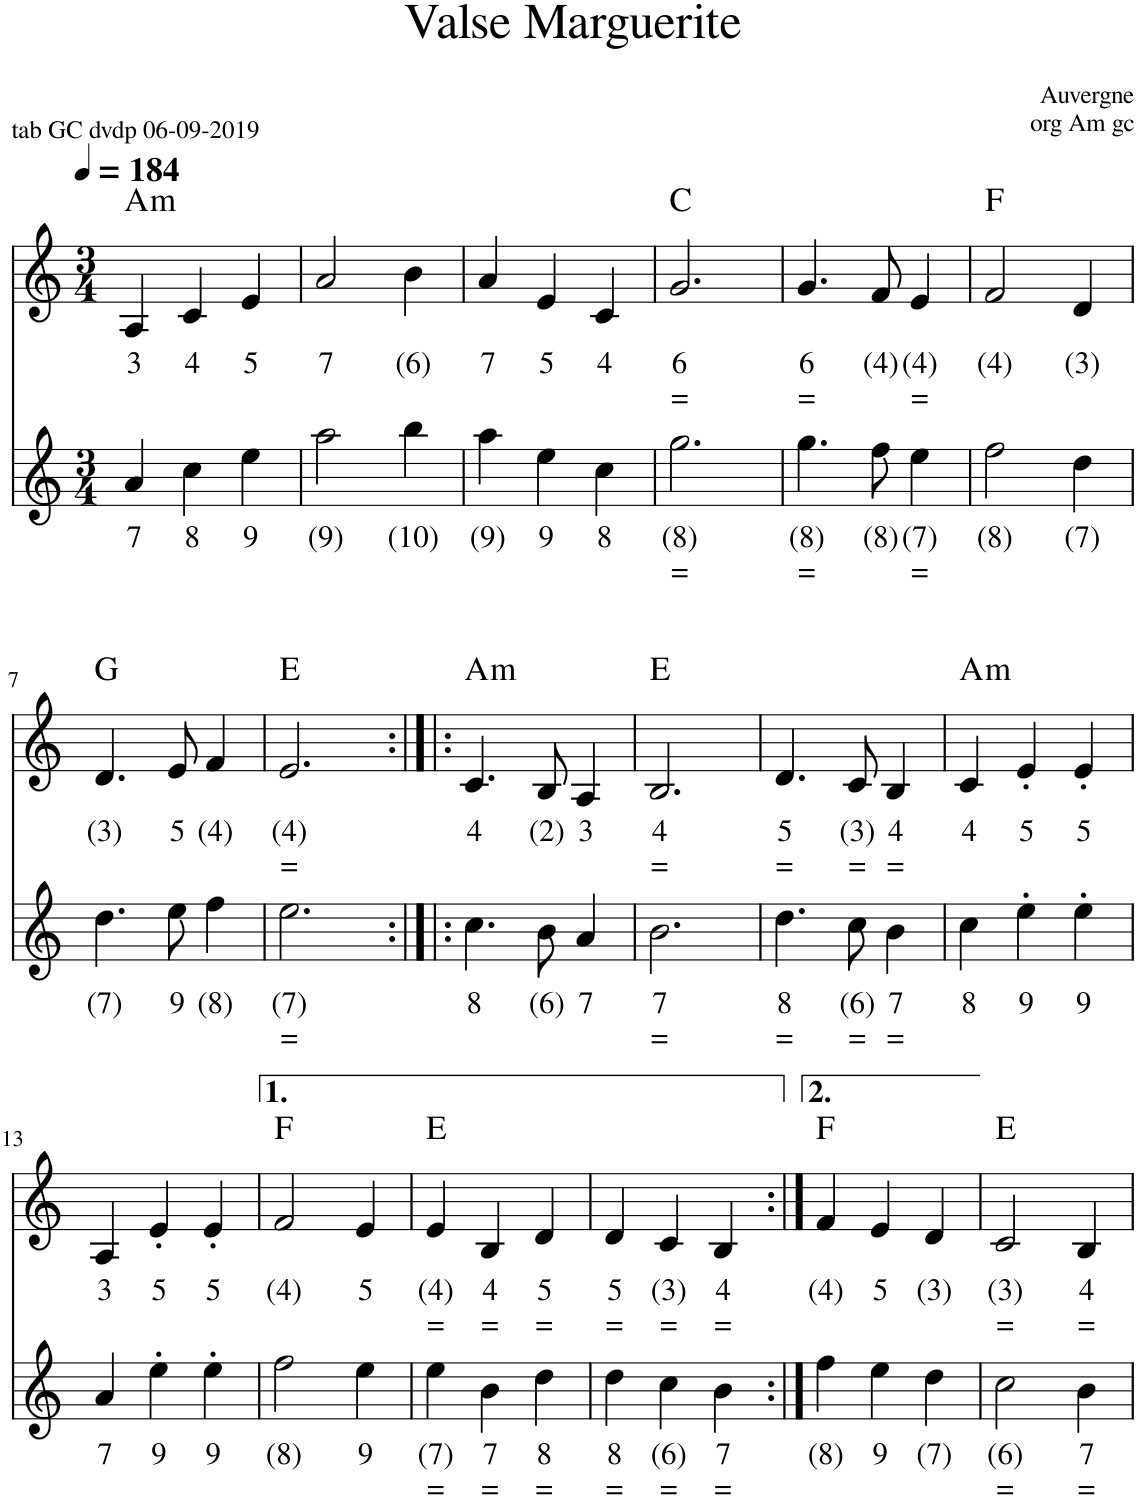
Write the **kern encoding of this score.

**kern	**text	**text	**kern	**text	**text	**harte
*part2	*part2	*part2	*part1	*part1	*part1	*part1
*staff2	*staff2	*staff2	*staff1	*staff1	*staff1	*
*I"Stem	*	*	*I"Stem	*	*	*
*clefG2	*	*	*clefG2	*	*	*
*k[]	*	*	*k[]	*	*	*
*M3/4	*	*	*M3/4	*	*	*
*MM184	*	*	*MM184	*	*	*
=1	=1	=1	=1	=1	=1	=1
!	!LO:LY:b	!	!	!LO:LY:b	!	!LO:H:kt=m
4a/	7	.	4A/	3	.	A:min
!	!LO:LY:b	!	!	!LO:LY:b	!	!
4cc\	8	.	4c/	4	.	.
!	!LO:LY:b	!	!	!LO:LY:b	!	!
4ee\	9	.	4e/	5	.	.
=2	=2	=2	=2	=2	=2	=2
!	!LO:LY:b	!	!	!LO:LY:b	!	!
2aa\	(9)	.	2a/	7	.	.
!	!LO:LY:b	!	!	!LO:LY:b	!	!
4bb\	(10)	.	4b\	(6)	.	.
=3	=3	=3	=3	=3	=3	=3
!	!LO:LY:b	!	!	!LO:LY:b	!	!
4aa\	(9)	.	4a/	7	.	.
!	!LO:LY:b	!	!	!LO:LY:b	!	!
4ee\	9	.	4e/	5	.	.
!	!LO:LY:b	!	!	!LO:LY:b	!	!
4cc\	8	.	4c/	4	.	.
=4	=4	=4	=4	=4	=4	=4
!	!LO:LY:b	!LO:LY:b	!	!LO:LY:b	!LO:LY:b	!
2.gg\	(8)	=	2.g/	6	=	C:maj
=5	=5	=5	=5	=5	=5	=5
!	!LO:LY:b	!LO:LY:b	!	!LO:LY:b	!LO:LY:b	!
4.gg\	(8)	=	4.g/	6	=	.
!	!LO:LY:b	!	!	!LO:LY:b	!	!
8ff\	(8)	.	8f/	(4)	.	.
!	!LO:LY:b	!LO:LY:b	!	!LO:LY:b	!LO:LY:b	!
4ee\	(7)	=	4e/	(4)	=	.
=6	=6	=6	=6	=6	=6	=6
!	!LO:LY:b	!	!	!LO:LY:b	!	!
2ff\	(8)	.	2f/	(4)	.	F:maj
!	!LO:LY:b	!	!	!LO:LY:b	!	!
4dd\	(7)	.	4d/	(3)	.	.
!!LO:LB:g=z
=7	=7	=7	=7	=7	=7	=7
!	!LO:LY:b	!	!	!LO:LY:b	!	!
4.dd\	(7)	.	4.d/	(3)	.	G:maj
!	!LO:LY:b	!	!	!LO:LY:b	!	!
8ee\	9	.	8e/	5	.	.
!	!LO:LY:b	!	!	!LO:LY:b	!	!
4ff\	(8)	.	4f/	(4)	.	.
=8	=8	=8	=8	=8	=8	=8
!	!LO:LY:b	!LO:LY:b	!	!LO:LY:b	!LO:LY:b	!
2.ee\	(7)	=	2.e/	(4)	=	E:maj
=9:|!|:	=9:|!|:	=9:|!|:	=9:|!|:	=9:|!|:	=9:|!|:	=9:|!|:
!	!LO:LY:b	!	!	!LO:LY:b	!	!LO:H:kt=m
4.cc\	8	.	4.c/	4	.	A:min
!	!LO:LY:b	!	!	!LO:LY:b	!	!
8b\	(6)	.	8B/	(2)	.	.
!	!LO:LY:b	!	!	!LO:LY:b	!	!
4a/	7	.	4A/	3	.	.
=10	=10	=10	=10	=10	=10	=10
!	!LO:LY:b	!LO:LY:b	!	!LO:LY:b	!LO:LY:b	!
2.b\	7	=	2.B/	4	=	E:maj
=11	=11	=11	=11	=11	=11	=11
!	!LO:LY:b	!LO:LY:b	!	!LO:LY:b	!LO:LY:b	!
4.dd\	8	=	4.d/	5	=	.
!	!LO:LY:b	!LO:LY:b	!	!LO:LY:b	!LO:LY:b	!
8cc\	(6)	=	8c/	(3)	=	.
!	!LO:LY:b	!LO:LY:b	!	!LO:LY:b	!LO:LY:b	!
4b\	7	=	4B/	4	=	.
=12	=12	=12	=12	=12	=12	=12
!	!LO:LY:b	!	!	!LO:LY:b	!	!LO:H:kt=m
4cc\	8	.	4c/	4	.	A:min
!	!LO:LY:b	!	!	!LO:LY:b	!	!
4ee'\	9	.	4e'/	5	.	.
!	!LO:LY:b	!	!	!LO:LY:b	!	!
4ee'\	9	.	4e'/	5	.	.
!!LO:LB:g=z
=13	=13	=13	=13	=13	=13	=13
!	!LO:LY:b	!	!	!LO:LY:b	!	!
4a/	7	.	4A/	3	.	.
!	!LO:LY:b	!	!	!LO:LY:b	!	!
4ee'\	9	.	4e'/	5	.	.
!	!LO:LY:b	!	!	!LO:LY:b	!	!
4ee'\	9	.	4e'/	5	.	.
=14	=14	=14	=14	=14	=14	=14
!	!LO:LY:b	!	!	!LO:LY:b	!	!
2ff\	(8)	.	2f/	(4)	.	F:maj
!	!LO:LY:b	!	!	!LO:LY:b	!	!
4ee\	9	.	4e/	5	.	.
=15	=15	=15	=15	=15	=15	=15
!	!LO:LY:b	!LO:LY:b	!	!LO:LY:b	!LO:LY:b	!
4ee\	(7)	=	4e/	(4)	=	E:maj
!	!LO:LY:b	!LO:LY:b	!	!LO:LY:b	!LO:LY:b	!
4b\	7	=	4B/	4	=	.
!	!LO:LY:b	!LO:LY:b	!	!LO:LY:b	!LO:LY:b	!
4dd\	8	=	4d/	5	=	.
=16	=16	=16	=16	=16	=16	=16
!	!LO:LY:b	!LO:LY:b	!	!LO:LY:b	!LO:LY:b	!
4dd\	8	=	4d/	5	=	.
!	!LO:LY:b	!LO:LY:b	!	!LO:LY:b	!LO:LY:b	!
4cc\	(6)	=	4c/	(3)	=	.
!	!LO:LY:b	!LO:LY:b	!	!LO:LY:b	!LO:LY:b	!
4b\	7	=	4B/	4	=	.
=17:|!	=17:|!	=17:|!	=17:|!	=17:|!	=17:|!	=17:|!
!	!LO:LY:b	!	!	!LO:LY:b	!	!
4ff\	(8)	.	4f/	(4)	.	F:maj
!	!LO:LY:b	!	!	!LO:LY:b	!	!
4ee\	9	.	4e/	5	.	.
!	!LO:LY:b	!	!	!LO:LY:b	!	!
4dd\	(7)	.	4d/	(3)	.	.
=18	=18	=18	=18	=18	=18	=18
!	!LO:LY:b	!LO:LY:b	!	!LO:LY:b	!LO:LY:b	!
2cc\	(6)	=	2c/	(3)	=	E:maj
!	!LO:LY:b	!LO:LY:b	!	!LO:LY:b	!LO:LY:b	!
4b\	7	=	4B/	4	=	.
=	=	=	=	=	=	=
*-	*-	*-	*-	*-	*-	*-
